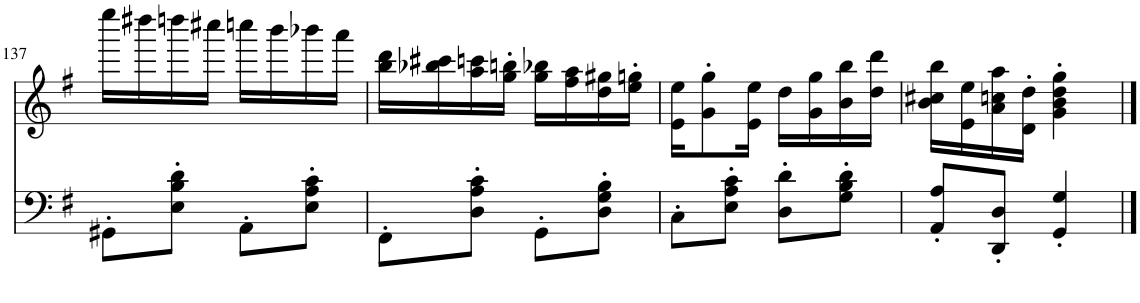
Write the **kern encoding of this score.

**kern	**kern
*part2	*part1
*staff2	*staff1
*I"Piano	*I"Piano
*I'Pno	*I'Pno
!!LO:PB:g=z
*clefF4	*clefG2
*k[f#]	*k[f#]
*M2/4	*M2/4
=137	=137
8GG#X'\L	16eeee\LL
.	16dddd#X\
8E\' 8B\' 8d\'J	16ddddn\
.	16cccc#X\JJ
8AA'\L	16ccccn\LL
.	16bbb\
8E\' 8A\' 8c\'J	16bbb-X\
.	16aaa\JJ
=138	=138
8FF#'\L	16bb\ 16ddd\LL
.	16bb-X\ 16ccc#X\
8D\' 8A\' 8c\'J	16aa\ 16cccn\
.	16gg\' 16bbn\'JJ
8GG'\L	16gg\ 16bb-X\LL
.	16ff#\ 16aa\
8D\' 8G\' 8B\'J	16dd\ 16gg#X\
.	16ee\' 16ggn\'JJ
=139	=139
8C'\L	16e\ 16ee\KL
.	8g\' 8gg\'
8E\' 8A\' 8c\'J	.
.	16e\ 16ee\Jk
8D\' 8d\'L	16dd\LL
.	16g\ 16gg\
8G\' 8B\' 8d\'J	16b\ 16bb\
.	16dd\ 16ddd\JJ
=140	=140
8AA/' 8A/'L	16b\ 16cc#X\ 16bb\LL
.	16e\ 16ee\
8DD/' 8D/'J	16a\ 16ccn\ 16aa\
.	16d\' 16dd\'JJ
4GG/' 4G/'	4g\' 4b\' 4dd\' 4gg\'
==	==
*-	*-
